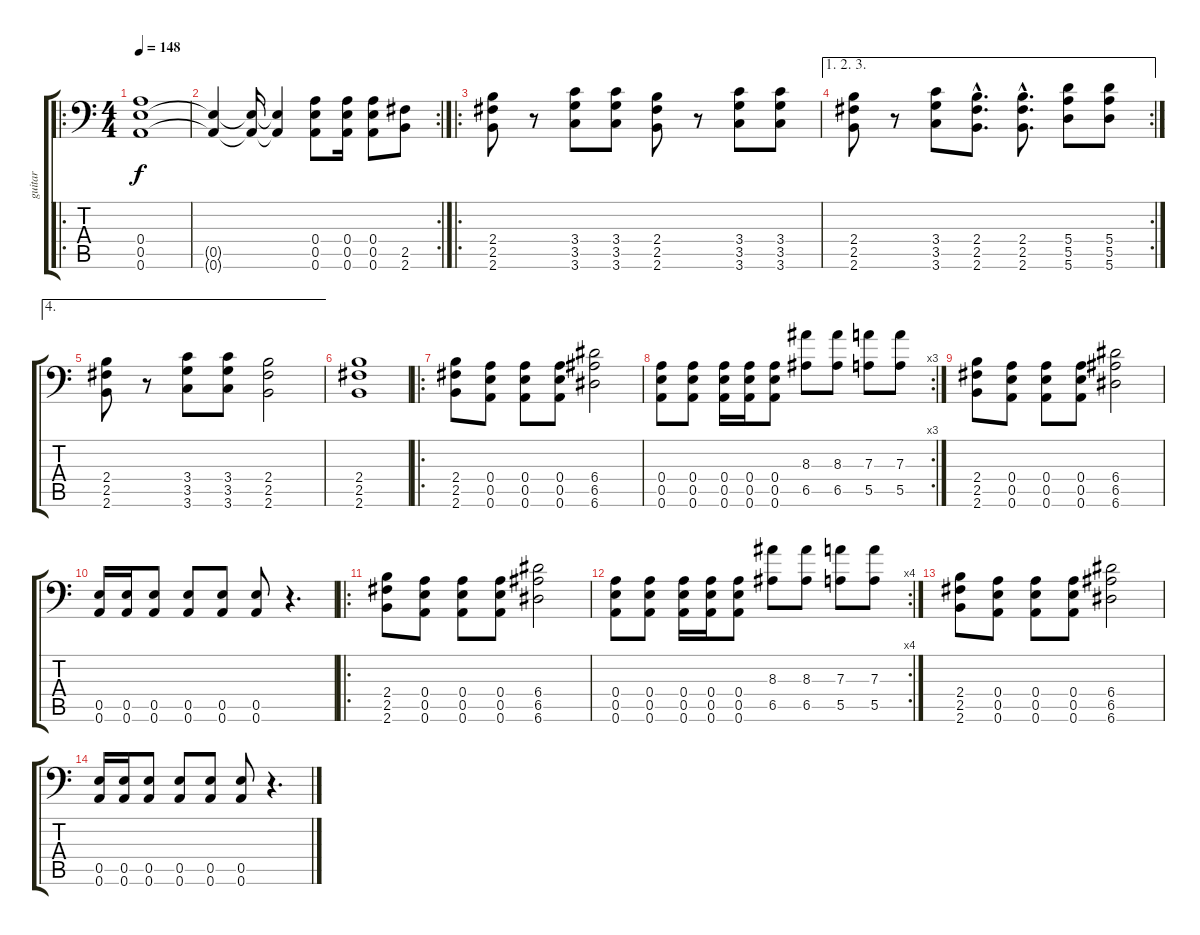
\track ("guitar" "guitar") {instrument distortionguitar}
\staff {score tabs}
\tuning (B3 Gb3 D3 A2 E2 A1) {hide}
\ro
\ts (4 4)
\tempo 148
\clef f4
\ks c
(0.4 0.5 0.6).1{dy f} |
\rc 2
(0.5{t} 0.6{t}).4 (0.5{t} 0.6{t}).16 (0.5{t} 0.6{t}).4 (0.4 0.5 0.6).8 (0.4 0.5 0.6).16 (0.4 0.5 0.6).8 (2.5 2.6).8 |
\ro
(2.4 2.5 2.6).8 r.8 (3.4 3.5 3.6).8 (3.4 3.5 3.6).8 (2.4 2.5 2.6).8 r.8 (3.4 3.5 3.6).8 (3.4 3.5 3.6).8 |
\ae (1 2 3)
\rc 2
(2.4 2.5 2.6).8 r.8 (3.4 3.5 3.6).8 (2.4{hac} 2.5{hac} 2.6{hac}).8{d} (2.4{hac} 2.5{hac} 2.6{hac}).8{d} (5.4 5.5 5.6).8 (5.4 5.5 5.6).8 |
\ae 4
(2.4 2.5 2.6).8 r.8 (3.4 3.5 3.6).8 (3.4 3.5 3.6).8 (2.4 2.5 2.6).2 |
(2.4 2.5 2.6).1 |
\ro
(2.4 2.5 2.6).8 (0.4 0.5 0.6).8 (0.4 0.5 0.6).8 (0.4 0.5 0.6).8 (6.4 6.5 6.6).2 |
\rc 3
(0.4 0.5 0.6).8 (0.4 0.5 0.6).8 (0.4 0.5 0.6).16 (0.4 0.5 0.6).16 (0.4 0.5 0.6).8 (8.3 6.5).8 (8.3 6.5).8 (7.3 5.5).8 (7.3 5.5).8 |
(2.4 2.5 2.6).8 (0.4 0.5 0.6).8 (0.4 0.5 0.6).8 (0.4 0.5 0.6).8 (6.4 6.5 6.6).2 |
(0.5 0.6).16 (0.5 0.6).16 (0.5 0.6).8 (0.5 0.6).8 (0.5 0.6).8 (0.5 0.6).8 r.4{d} |
\ro
(2.4 2.5 2.6).8 (0.4 0.5 0.6).8 (0.4 0.5 0.6).8 (0.4 0.5 0.6).8 (6.4 6.5 6.6).2 |
\rc 4
(0.4 0.5 0.6).8 (0.4 0.5 0.6).8 (0.4 0.5 0.6).16 (0.4 0.5 0.6).16 (0.4 0.5 0.6).8 (8.3 6.5).8 (8.3 6.5).8 (7.3 5.5).8 (7.3 5.5).8 |
(2.4 2.5 2.6).8 (0.4 0.5 0.6).8 (0.4 0.5 0.6).8 (0.4 0.5 0.6).8 (6.4 6.5 6.6).2 |
(0.5 0.6).16 (0.5 0.6).16 (0.5 0.6).8 (0.5 0.6).8 (0.5 0.6).8 (0.5 0.6).8 r.4{d}
